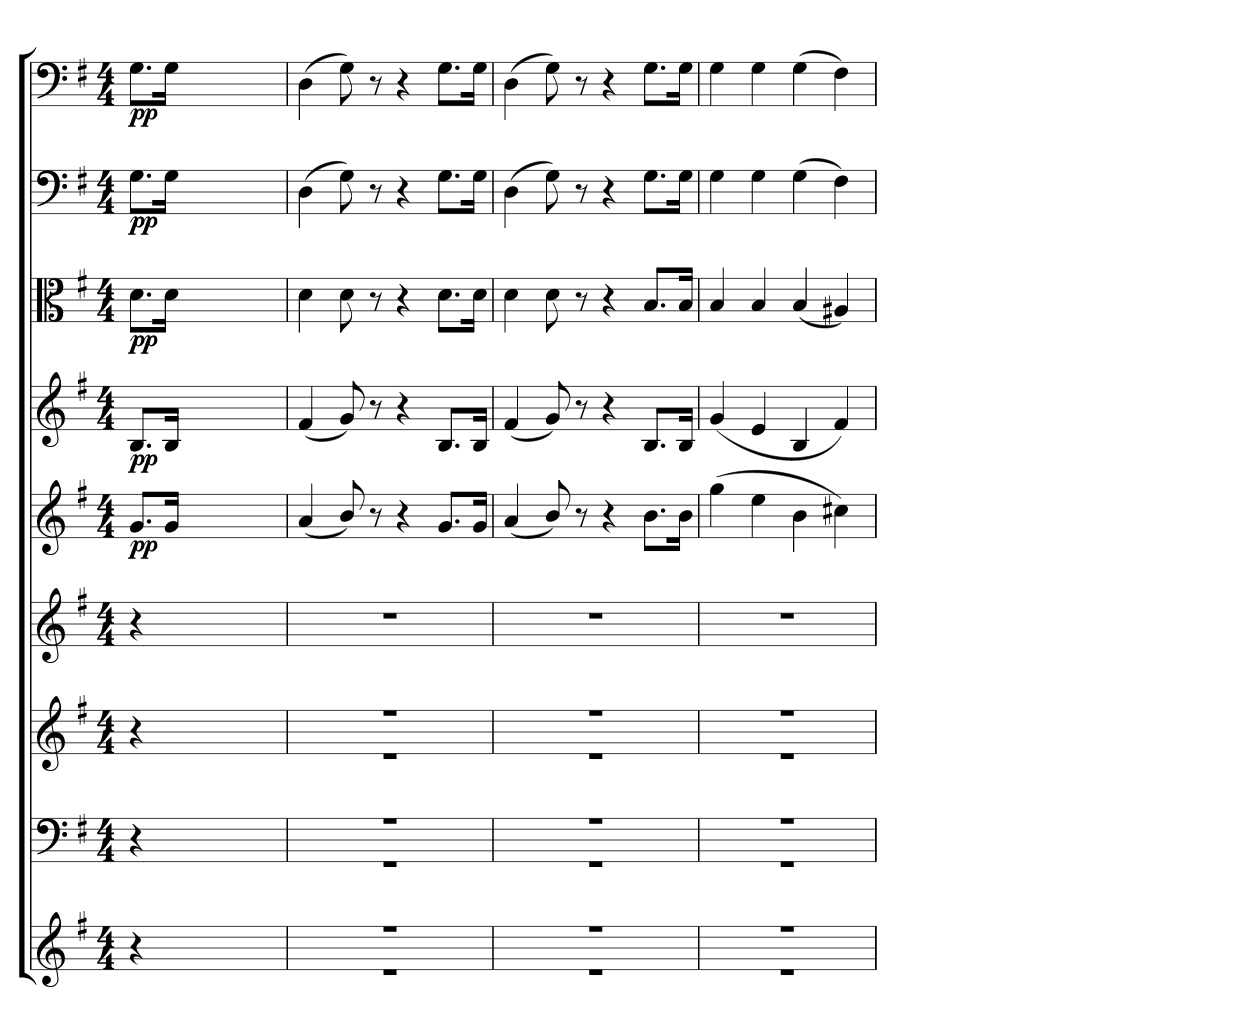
**kern	**kern	**kern	**kern	**kern	**dynam	**kern	**dynam	**kern	**dynam	**kern	**dynam	**kern	**dynam
*part9	*part8	*part7	*part6	*part5	*part5	*part4	*part4	*part3	*part3	*part2	*part2	*part1	*part1
*staff9	*staff8	*staff7	*staff6	*staff5	*staff5	*staff4	*staff4	*staff3	*staff3	*staff2	*staff2	*staff1	*staff1
*clefG2	*clefF4	*clefG2	*clefG2	*clefG2	*	*clefG2	*	*clefC3	*	*clefF4	*	*clefF4	*
*k[f#]	*k[f#]	*k[f#]	*k[f#]	*k[f#]	*	*k[f#]	*	*k[f#]	*	*k[f#]	*	*k[f#]	*
*G:	*G:	*G:	*G:	*G:	*	*G:	*	*G:	*	*G:	*	*G:	*
*M4/4	*M4/4	*M4/4	*M4/4	*M4/4	*	*M4/4	*	*M4/4	*	*M4/4	*	*M4/4	*
=	=	=	=	=	=	=	=	=	=	=	=	=	=
4r	4r	4r	4r	8.g/L	pp	8.B/L	pp	8.d\L	pp	8.G\L	pp	8.G\L	pp
.	.	.	.	16g/Jk	.	16B/Jk	.	16d\Jk	.	16G\Jk	.	16G\Jk	.
2ryy	2ryy	2ryy	2ryy	2ryy	.	2ryy	.	2ryy	.	2ryy	.	2ryy	.
4ryy	4ryy	4ryy	4ryy	4ryy	.	4ryy	.	4ryy	.	4ryy	.	4ryy	.
=1	=1	=1	=1	=1	=1	=1	=1	=1	=1	=1	=1	=1	=1
*^	*^	*^	*	*	*	*	*	*	*	*	*	*	*
1r	1r	1r	1r	1r	1r	1r	(4a/	.	(4f#/	.	4d\	.	(4D\	.	(4D\	.
.	.	.	.	.	.	.	8b/)	.	8g/)	.	8d\	.	8G\)	.	8G\)	.
.	.	.	.	.	.	.	8r	.	8r	.	8r	.	8r	.	8r	.
.	.	.	.	.	.	.	4r	.	4r	.	4r	.	4r	.	4r	.
.	.	.	.	.	.	.	8.g/L	.	8.B/L	.	8.d\L	.	8.G\L	.	8.G\L	.
.	.	.	.	.	.	.	16g/Jk	.	16B/Jk	.	16d\Jk	.	16G\Jk	.	16G\Jk	.
=2	=2	=2	=2	=2	=2	=2	=2	=2	=2	=2	=2	=2	=2	=2	=2	=2
1r	1r	1r	1r	1r	1r	1r	(4a/	.	(4f#/	.	4d\	.	(4D\	.	(4D\	.
.	.	.	.	.	.	.	8b/)	.	8g/)	.	8d\	.	8G\)	.	8G\)	.
.	.	.	.	.	.	.	8r	.	8r	.	8r	.	8r	.	8r	.
.	.	.	.	.	.	.	4r	.	4r	.	4r	.	4r	.	4r	.
.	.	.	.	.	.	.	8.b\L	.	8.B/L	.	8.B/L	.	8.G\L	.	8.G\L	.
.	.	.	.	.	.	.	16b\Jk	.	16B/Jk	.	16B/Jk	.	16G\Jk	.	16G\Jk	.
=3	=3	=3	=3	=3	=3	=3	=3	=3	=3	=3	=3	=3	=3	=3	=3	=3
1r	1r	1r	1r	1r	1r	1r	(4gg\	.	(4g/	.	4B/	.	4G\	.	4G\	.
.	.	.	.	.	.	.	4ee\	.	4e/	.	4B/	.	4G\	.	4G\	.
.	.	.	.	.	.	.	4b\	.	4B/	.	(4B/	.	(4G\	.	(4G\	.
.	.	.	.	.	.	.	4cc#X\)	.	4f#/)	.	4A#X/)	.	4F#\)	.	4F#\)	.
*v	*v	*	*	*v	*v	*	*	*	*	*	*	*	*	*	*	*
*	*v	*v	*	*	*	*	*	*	*	*	*	*	*	*
=	=	=	=	=	=	=	=	=	=	=	=	=	=
*-	*-	*-	*-	*-	*-	*-	*-	*-	*-	*-	*-	*-	*-
